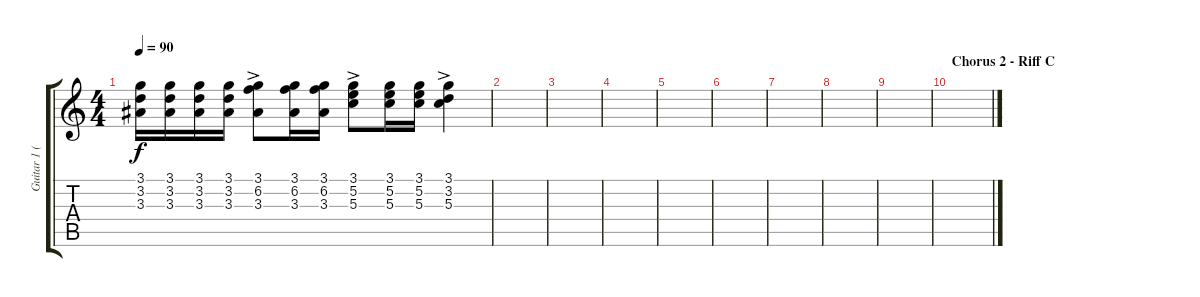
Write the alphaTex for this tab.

\track ("Guitar 1 (acoustic)" "Guitar 1 (") {instrument acousticguitarsteel}
\staff {score tabs}
\tuning (E4 B3 G3 D3 A2 E2) {hide}
\ts (4 4)
\tempo 90
\clef g2
\ks c
(3.1 3.2 3.3).16{dy f} (3.1 3.2 3.3).16 (3.1 3.2 3.3).16 (3.1 3.2 3.3).16 (3.1 6.2 3.3{ac}).8 (3.1 6.2 3.3).16 (3.1 6.2 3.3).16 (3.1{ac} 5.2 5.3).8 (3.1 5.2 5.3).16 (3.1 5.2 5.3).16 (3.1{ac} 3.2 5.3).4 |
|
|
|
|
|
|
|
|
\section ("" "Chorus 2 - Riff C")
